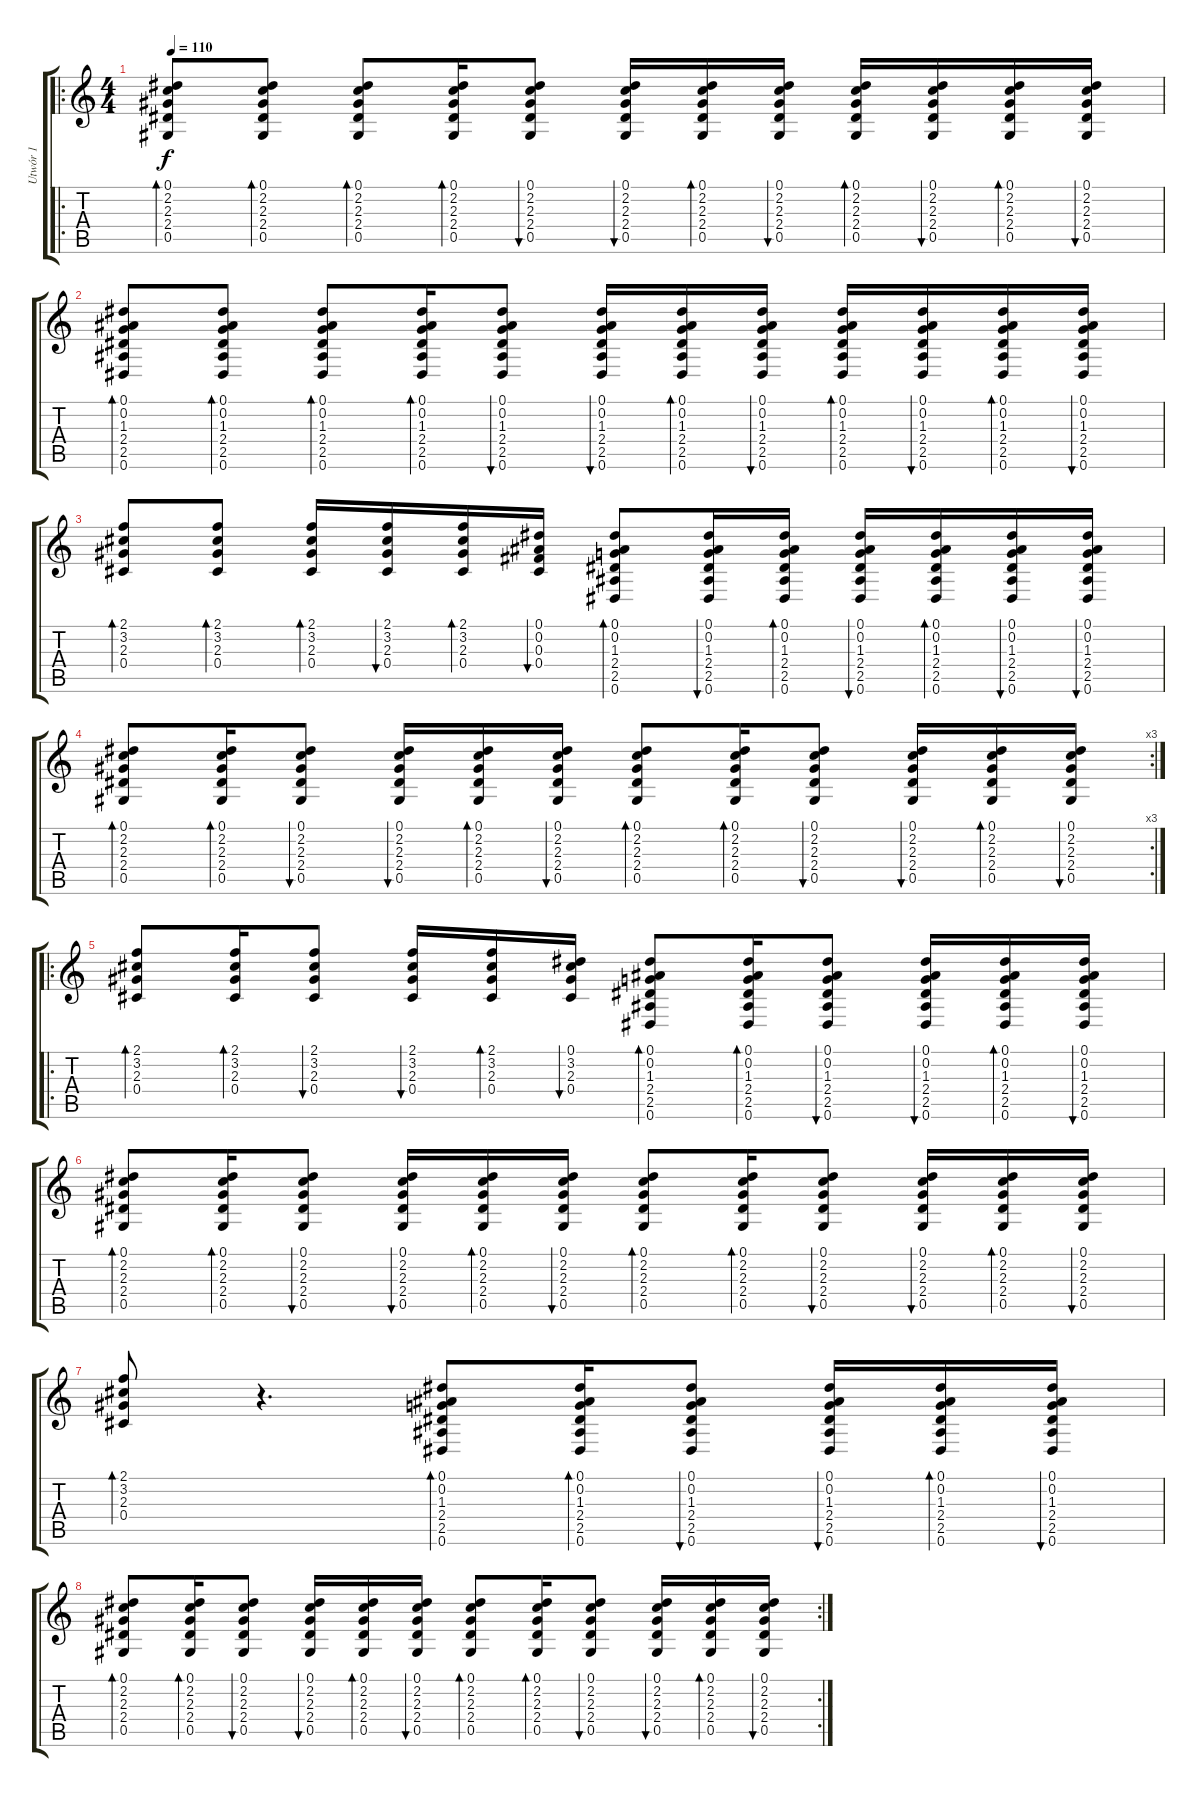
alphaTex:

\track ("Utwór 1" "Utwór 1") {instrument acousticguitarsteel}
\staff {score tabs}
\tuning (Eb4 Bb3 Gb3 Db3 Ab2 Eb2) {hide}
\ro
\ts (4 4)
\tempo 110
\clef g2
\ks c
(0.1 2.2 2.3 2.4 0.5).8{bd 60 dy f} (0.1 2.2 2.3 2.4 0.5).8{bd 60} (0.1 2.2 2.3 2.4 0.5).8{bd 60} (0.1 2.2 2.3 2.4 0.5).16{bd 60} (0.1 2.2 2.3 2.4 0.5).8{bu 60} (0.1 2.2 2.3 2.4 0.5).16{bu 60} (0.1 2.2 2.3 2.4 0.5).16{bd 60} (0.1 2.2 2.3 2.4 0.5).16{bu 60} (0.1 2.2 2.3 2.4 0.5).16{bd 60} (0.1 2.2 2.3 2.4 0.5).16{bu 60} (0.1 2.2 2.3 2.4 0.5).16{bd 60} (0.1 2.2 2.3 2.4 0.5).16{bu 60} |
(0.1 0.2 1.3 2.4 2.5 0.6).8{bd 60} (0.1 0.2 1.3 2.4 2.5 0.6).8{bd 60} (0.1 0.2 1.3 2.4 2.5 0.6).8{bd 60} (0.1 0.2 1.3 2.4 2.5 0.6).16{bd 60} (0.1 0.2 1.3 2.4 2.5 0.6).8{bu 60} (0.1 0.2 1.3 2.4 2.5 0.6).16{bu 60} (0.1 0.2 1.3 2.4 2.5 0.6).16{bd 60} (0.1 0.2 1.3 2.4 2.5 0.6).16{bu 60} (0.1 0.2 1.3 2.4 2.5 0.6).16{bd 60} (0.1 0.2 1.3 2.4 2.5 0.6).16{bu 60} (0.1 0.2 1.3 2.4 2.5 0.6).16{bd 60} (0.1 0.2 1.3 2.4 2.5 0.6).16{bu 60} |
(2.1 3.2 2.3 0.4).8{bd 60} (2.1 3.2 2.3 0.4).8{bd 60} (2.1 3.2 2.3 0.4).16{bd 60} (2.1 3.2 2.3 0.4).16{bu 60} (2.1 3.2 2.3 0.4).16{bd 60} (0.1 0.2 0.3 0.4).16{bu 60} (0.1 0.2 1.3 2.4 2.5 0.6).8{bd 60} (0.1 0.2 1.3 2.4 2.5 0.6).16{bu 60} (0.1 0.2 1.3 2.4 2.5 0.6).16{bd 60} (0.1 0.2 1.3 2.4 2.5 0.6).16{bu 60} (0.1 0.2 1.3 2.4 2.5 0.6).16{bd 60} (0.1 0.2 1.3 2.4 2.5 0.6).16{bu 60} (0.1 0.2 1.3 2.4 2.5 0.6).16{bu 60} |
\rc 3
(0.1 2.2 2.3 2.4 0.5).8{bd 60} (0.1 2.2 2.3 2.4 0.5).16{bd 60} (0.1 2.2 2.3 2.4 0.5).8{bu 60} (0.1 2.2 2.3 2.4 0.5).16{bu 60} (0.1 2.2 2.3 2.4 0.5).16{bd 60} (0.1 2.2 2.3 2.4 0.5).16{bu 60} (0.1 2.2 2.3 2.4 0.5).8{bd 60} (0.1 2.2 2.3 2.4 0.5).16{bd 60} (0.1 2.2 2.3 2.4 0.5).8{bu 60} (0.1 2.2 2.3 2.4 0.5).16{bu 60} (0.1 2.2 2.3 2.4 0.5).16{bd 60} (0.1 2.2 2.3 2.4 0.5).16{bu 60} |
\ro
(2.1 3.2 2.3 0.4).8{bd 60} (2.1 3.2 2.3 0.4).16{bd 60} (2.1 3.2 2.3 0.4).8{bu 60} (2.1 3.2 2.3 0.4).16{bu 60} (2.1 3.2 2.3 0.4).16{bd 60} (0.1 3.2 2.3 0.4).16{bu 60} (0.1 0.2 1.3 2.4 2.5 0.6).8{bd 60} (0.1 0.2 1.3 2.4 2.5 0.6).16{bd 60} (0.1 0.2 1.3 2.4 2.5 0.6).8{bu 60} (0.1 0.2 1.3 2.4 2.5 0.6).16{bu 60} (0.1 0.2 1.3 2.4 2.5 0.6).16{bd 60} (0.1 0.2 1.3 2.4 2.5 0.6).16{bu 60} |
(0.1 2.2 2.3 2.4 0.5).8{bd 60} (0.1 2.2 2.3 2.4 0.5).16{bd 60} (0.1 2.2 2.3 2.4 0.5).8{bu 60} (0.1 2.2 2.3 2.4 0.5).16{bu 60} (0.1 2.2 2.3 2.4 0.5).16{bd 60} (0.1 2.2 2.3 2.4 0.5).16{bu 60} (0.1 2.2 2.3 2.4 0.5).8{bd 60} (0.1 2.2 2.3 2.4 0.5).16{bd 60} (0.1 2.2 2.3 2.4 0.5).8{bu 60} (0.1 2.2 2.3 2.4 0.5).16{bu 60} (0.1 2.2 2.3 2.4 0.5).16{bd 60} (0.1 2.2 2.3 2.4 0.5).16{bu 60} |
(2.1 3.2 2.3 0.4).8{bd 60} r.4{d} (0.1 0.2 1.3 2.4 2.5 0.6).8{bd 60} (0.1 0.2 1.3 2.4 2.5 0.6).16{bd 60} (0.1 0.2 1.3 2.4 2.5 0.6).8{bu 60} (0.1 0.2 1.3 2.4 2.5 0.6).16{bu 60} (0.1 0.2 1.3 2.4 2.5 0.6).16{bd 60} (0.1 0.2 1.3 2.4 2.5 0.6).16{bu 60} |
\rc 2
(0.1 2.2 2.3 2.4 0.5).8{bd 60} (0.1 2.2 2.3 2.4 0.5).16{bd 60} (0.1 2.2 2.3 2.4 0.5).8{bu 60} (0.1 2.2 2.3 2.4 0.5).16{bu 60} (0.1 2.2 2.3 2.4 0.5).16{bd 60} (0.1 2.2 2.3 2.4 0.5).16{bu 60} (0.1 2.2 2.3 2.4 0.5).8{bd 60} (0.1 2.2 2.3 2.4 0.5).16{bd 60} (0.1 2.2 2.3 2.4 0.5).8{bu 60} (0.1 2.2 2.3 2.4 0.5).16{bu 60} (0.1 2.2 2.3 2.4 0.5).16{bd 60} (0.1 2.2 2.3 2.4 0.5).16{bu 60}
